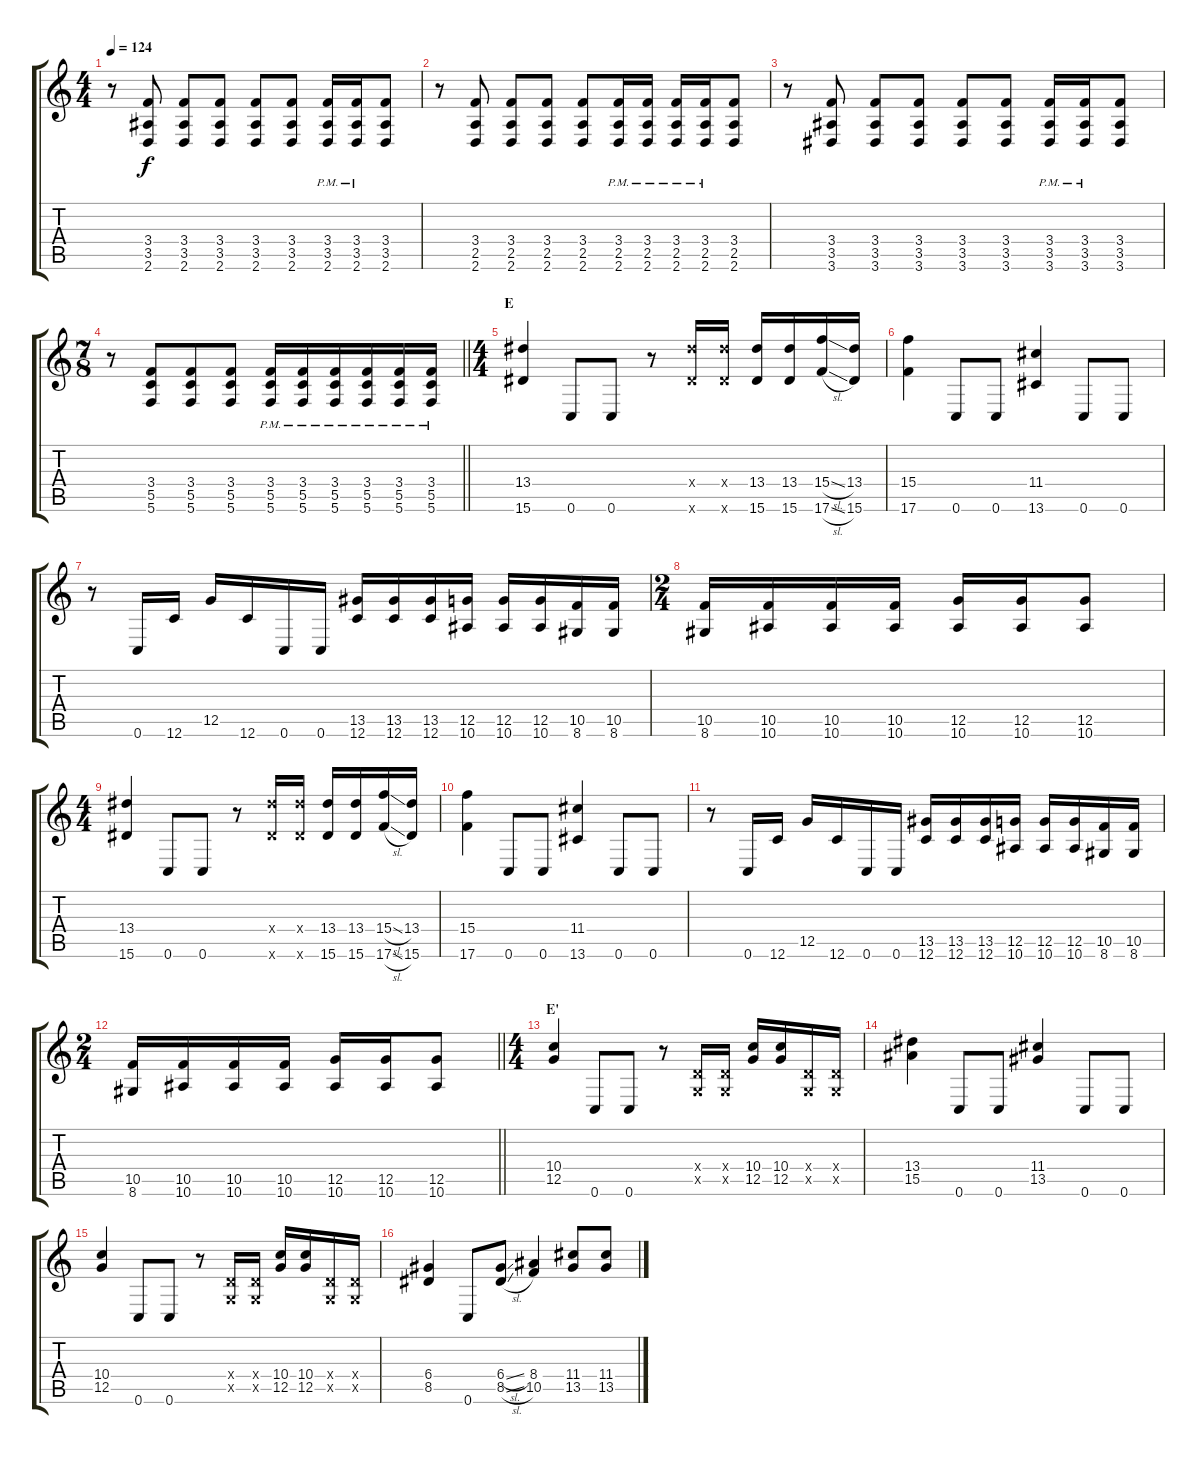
\track "" {instrument distortionguitar}
\staff {score tabs}
\tuning (G4 E4 A3 D3 G2 C2) {hide}
\ts (4 4)
\tempo 124
\clef g2
\ks c
r.8{dy f} (3.4 3.5 2.6).8 (3.4 3.5 2.6).8 (3.4 3.5 2.6).8 (3.4 3.5 2.6).8 (3.4 3.5 2.6).8 (3.4{pm} 3.5{pm} 2.6{pm}).16 (3.4{pm} 3.5{pm} 2.6{pm}).16 (3.4 3.5 2.6).8 |
r.8 (3.4 2.5 2.6).8 (3.4 2.5 2.6).8 (3.4 2.5 2.6).8 (3.4 2.5 2.6).8 (3.4{pm} 2.5{pm} 2.6{pm}).16 (3.4{pm} 2.5{pm} 2.6{pm}).16 (3.4{pm} 2.5{pm} 2.6{pm}).16 (3.4{pm} 2.5{pm} 2.6{pm}).16 (3.4 2.5 2.6).8 |
r.8 (3.4 3.5 3.6).8 (3.4 3.5 3.6).8 (3.4 3.5 3.6).8 (3.4 3.5 3.6).8 (3.4 3.5 3.6).8 (3.4{pm} 3.5{pm} 3.6{pm}).16 (3.4{pm} 3.5{pm} 3.6{pm}).16 (3.4 3.5 3.6).8 |
\ts (7 8)
\barLineRight lightlight
r.8 (3.4 5.5 5.6).8 (3.4 5.5 5.6).8 (3.4 5.5 5.6).8 (3.4{pm} 5.5{pm} 5.6{pm}).16 (3.4{pm} 5.5{pm} 5.6{pm}).16 (3.4{pm} 5.5{pm} 5.6{pm}).16 (3.4{pm} 5.5{pm} 5.6{pm}).16 (3.4{pm} 5.5{pm} 5.6{pm}).16 (3.4{pm} 5.5{pm} 5.6{pm}).16 |
\ts (4 4)
\section ("" "E")
(13.4 15.6).4 0.6.8 0.6.8 r.8 (13.4{x} 15.6{x}).16 (13.4{x} 15.6{x}).16 (13.4 15.6).16 (13.4 15.6).16 (15.4{sl} 17.6{sl}).16 (13.4 15.6).16 |
(15.4 17.6).4 0.6.8 0.6.8 (11.4 13.6).4 0.6.8 0.6.8 |
r.8 0.6.16 12.6.16 12.5.16 12.6.16 0.6.16 0.6.16 (13.5 12.6).16 (13.5 12.6).16 (13.5 12.6).16 (12.5 10.6).16 (12.5 10.6).16 (12.5 10.6).16 (10.5 8.6).16 (10.5 8.6).16 |
\ts (2 4)
(10.5 8.6).16 (10.5 10.6).16 (10.5 10.6).16 (10.5 10.6).16 (12.5 10.6).16 (12.5 10.6).16 (12.5 10.6).8 |
\ts (4 4)
(13.4 15.6).4 0.6.8 0.6.8 r.8 (13.4{x} 15.6{x}).16 (13.4{x} 15.6{x}).16 (13.4 15.6).16 (13.4 15.6).16 (15.4{sl} 17.6{sl}).16 (13.4 15.6).16 |
(15.4 17.6).4 0.6.8 0.6.8 (11.4 13.6).4 0.6.8 0.6.8 |
r.8 0.6.16 12.6.16 12.5.16 12.6.16 0.6.16 0.6.16 (13.5 12.6).16 (13.5 12.6).16 (13.5 12.6).16 (12.5 10.6).16 (12.5 10.6).16 (12.5 10.6).16 (10.5 8.6).16 (10.5 8.6).16 |
\ts (2 4)
\barLineRight lightlight
(10.5 8.6).16 (10.5 10.6).16 (10.5 10.6).16 (10.5 10.6).16 (12.5 10.6).16 (12.5 10.6).16 (12.5 10.6).8 |
\ts (4 4)
\section ("" "E'")
(10.4 12.5).4 0.6.8 0.6.8 r.8 (0.4{x} 0.5{x}).16 (0.4{x} 0.5{x}).16 (10.4 12.5).16 (10.4 12.5).16 (0.4{x} 0.5{x}).16 (0.4{x} 0.5{x}).16 |
(13.4 15.5).4 0.6.8 0.6.8 (11.4 13.5).4 0.6.8 0.6.8 |
(10.4 12.5).4 0.6.8 0.6.8 r.8 (0.4{x} 0.5{x}).16 (0.4{x} 0.5{x}).16 (10.4 12.5).16 (10.4 12.5).16 (0.4{x} 0.5{x}).16 (0.4{x} 0.5{x}).16 |
(6.4 8.5).4 0.6.8 (6.4{sl} 8.5{sl}).8 (8.4 10.5).4 (11.4 13.5).8 (11.4 13.5).8
